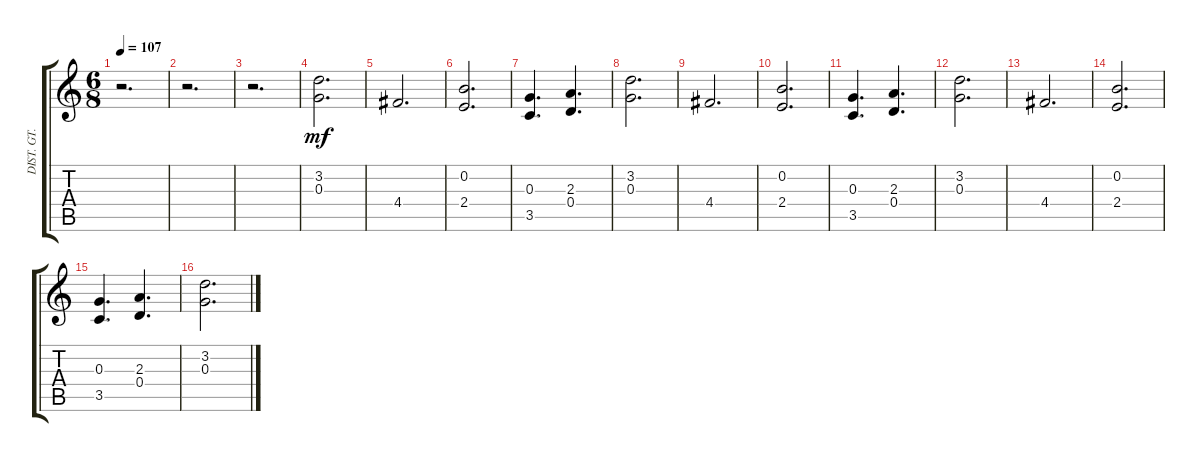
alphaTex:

\track ("DIST. GT." "DIST. GT.") {instrument distortionguitar}
\staff {score tabs}
\tuning (E4 B3 G3 D3 A2 E2) {hide}
\ts (6 8)
\tempo 107
\clef g2
\ks c
r.2{d dy f} |
r.2{d} |
r.2{d} |
(3.2 0.3).2{d dy mf} |
4.4.2{d} |
(0.2 2.4).2{d} |
(0.3 3.5).4{d} (2.3 0.4).4{d} |
(3.2 0.3).2{d} |
4.4.2{d} |
(0.2 2.4).2{d} |
(0.3 3.5).4{d} (2.3 0.4).4{d} |
(3.2 0.3).2{d} |
4.4.2{d} |
(0.2 2.4).2{d} |
(0.3 3.5).4{d} (2.3 0.4).4{d} |
(3.2 0.3).2{d}
